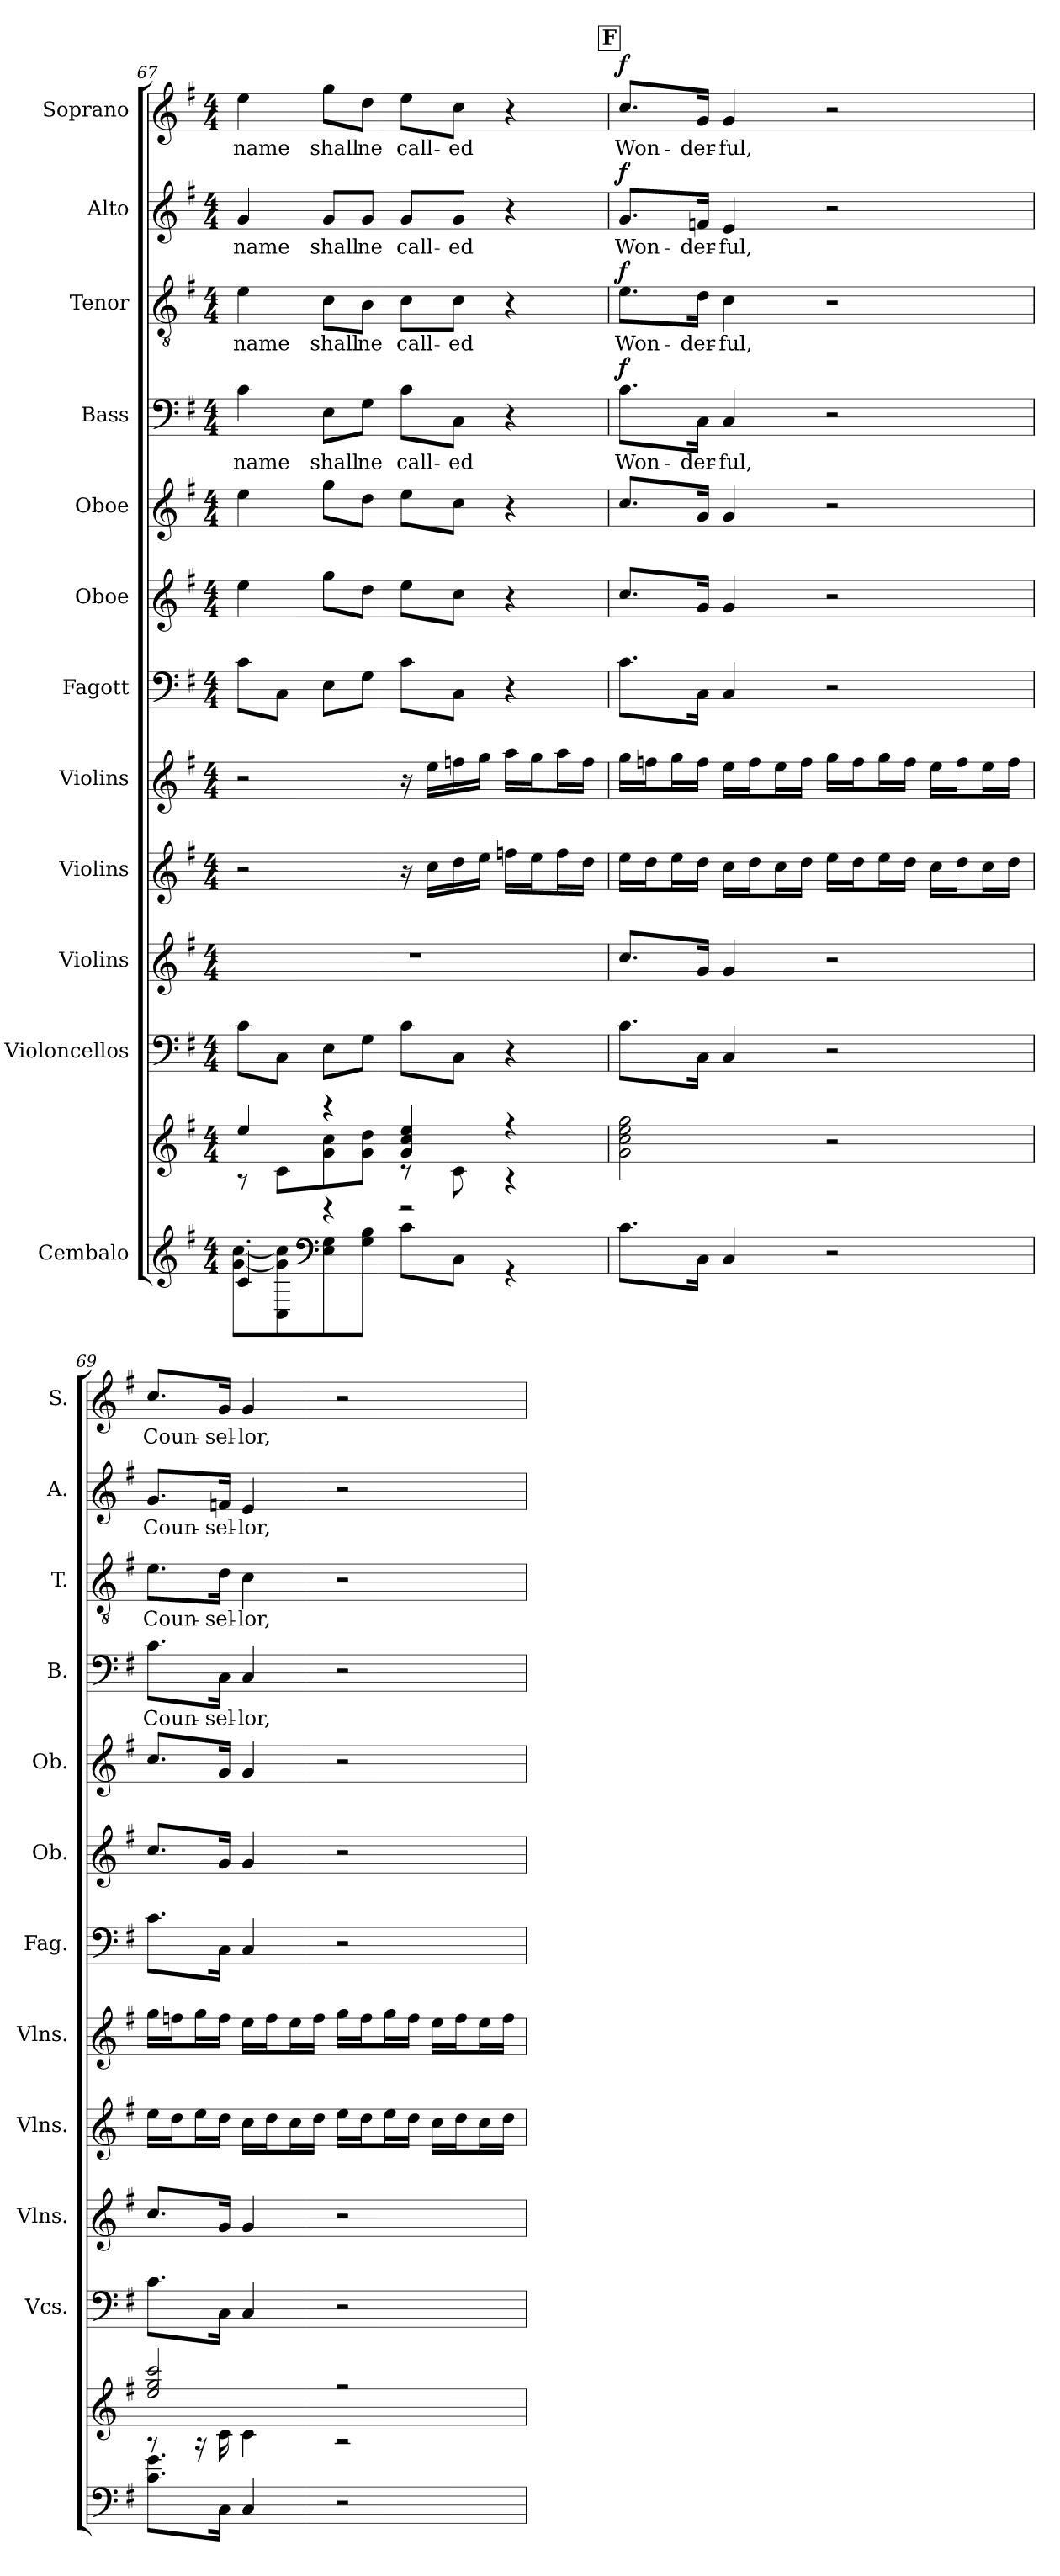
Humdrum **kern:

**kern	**kern	**kern	**kern	**kern	**kern	**kern	**kern	**kern	**kern	**text	**dynam	**kern	**text	**dynam	**kern	**text	**dynam	**kern	**text	**dynam
*part12	*part12	*part11	*part10	*part9	*part8	*part7	*part6	*part5	*part4	*part4	*part4	*part3	*part3	*part3	*part2	*part2	*part2	*part1	*part1	*part1
*staff13	*staff12	*staff11	*staff10	*staff9	*staff8	*staff7	*staff6	*staff5	*staff4	*staff4	*staff4	*staff3	*staff3	*staff3	*staff2	*staff2	*staff2	*staff1	*staff1	*staff1
*I"Cembalo	*	*I"Violoncellos	*I"Violins	*I"Violins	*I"Violins	*I"Fagott	*I"Oboe	*I"Oboe	*I"Bass	*	*	*I"Tenor	*	*	*I"Alto	*	*	*I"Soprano	*	*
*	*	*I'Vcs.	*I'Vlns.	*I'Vlns.	*I'Vlns.	*I'Fag.	*I'Ob.	*I'Ob.	*I'B.	*	*	*I'T.	*	*	*I'A.	*	*	*I'S.	*	*
!!LO:PB:g=z
*clefG2	*clefG2	*clefF4	*clefG2	*clefG2	*clefG2	*clefF4	*clefG2	*clefG2	*clefF4	*	*	*clefGv2	*	*	*clefG2	*	*	*clefG2	*	*
*k[f#]	*k[f#]	*k[f#]	*k[f#]	*k[f#]	*k[f#]	*k[f#]	*k[f#]	*k[f#]	*k[f#]	*	*	*k[f#]	*	*	*k[f#]	*	*	*k[f#]	*	*
*M4/4	*M4/4	*M4/4	*M4/4	*M4/4	*M4/4	*M4/4	*M4/4	*M4/4	*M4/4	*	*	*M4/4	*	*	*M4/4	*	*	*M4/4	*	*
=67	=67	=67	=67	=67	=67	=67	=67	=67	=67	=67	=67	=67	=67	=67	=67	=67	=67	=67	=67	=67
*^	*^	*	*	*	*	*	*	*	*	*	*	*	*	*	*	*	*	*	*	*
!	!	!	!	!	!	!	!	!	!	!	!	!LO:LY:b	!	!	!LO:LY:b	!	!	!LO:LY:b	!	!	!LO:LY:b	!
4c'/	[8g\ [8cc\L	4ee/	8r	8c\L	1r	2r	2r	8c\L	4ee\	4ee\	4c\	name	.	4e\	name	.	4g/	name	.	4ee\	name	.
.	8C\ 8g\] 8cc\]	.	8c\L	8C\J	.	.	.	8C\J	.	.	.	.	.	.	.	.	.	.	.	.	.	.
*clefF4	*	*	*	*	*	*	*	*	*	*	*	*	*	*	*	*	*	*	*	*	*	*
!	!	!	!	!	!	!	!	!	!	!	!	!LO:LY:b	!	!	!LO:LY:b	!	!	!LO:LY:b	!	!	!LO:LY:b	!
4r	8E\ 8G\	4r	8g\ 8cc\	8E\L	.	.	.	8E\L	8gg\L	8gg\L	8E\L	shall	.	8c\L	shall	.	8g/L	shall	.	8gg\L	shall	.
!	!	!	!	!	!	!	!	!	!	!	!	!LO:LY:b	!	!	!LO:LY:b	!	!	!LO:LY:b	!	!	!LO:LY:b	!
.	8G\ 8B\J	.	8g\ 8dd\J	8G\J	.	.	.	8G\J	8dd\J	8dd\J	8G\J	ne	.	8B\J	ne	.	8g/J	ne	.	8dd\J	ne	.
!	!	!	!	!	!	!	!	!	!	!	!	!LO:LY:b	!	!	!LO:LY:b	!	!	!LO:LY:b	!	!	!LO:LY:b	!
2r	8c\L	4g/ 4cc/ 4ee/	8r	8c\L	.	16r	16r	8c\L	8ee\L	8ee\L	8c\L	call-	.	8c\L	call-	.	8g/L	call-	.	8ee\L	call-	.
.	.	.	.	.	.	16cc\LL	16ee\LL	.	.	.	.	.	.	.	.	.	.	.	.	.	.	.
!	!	!	!	!	!	!	!	!	!	!	!	!LO:LY:b	!	!	!LO:LY:b	!	!	!LO:LY:b	!	!	!LO:LY:b	!
.	8C\J	.	8c\	8C\J	.	16dd\	16ffn\	8C\J	8cc\J	8cc\J	8C\J	-ed	.	8c\J	-ed	.	8g/J	-ed	.	8cc\J	-ed	.
.	.	.	.	.	.	16ee\JJ	16gg\JJ	.	.	.	.	.	.	.	.	.	.	.	.	.	.	.
.	4r	4r	4r	4r	.	16ffn\LL	16aa\LL	4r	4r	4r	4r	.	.	4r	.	.	4r	.	.	4r	.	.
.	.	.	.	.	.	16ee\J	16gg\J	.	.	.	.	.	.	.	.	.	.	.	.	.	.	.
.	.	.	.	.	.	16ff\L	16aa\L	.	.	.	.	.	.	.	.	.	.	.	.	.	.	.
.	.	.	.	.	.	16dd\JJ	16ff\JJ	.	.	.	.	.	.	.	.	.	.	.	.	.	.	.
*v	*v	*	*	*	*	*	*	*	*	*	*	*	*	*	*	*	*	*	*	*	*	*
*	*v	*v	*	*	*	*	*	*	*	*	*	*	*	*	*	*	*	*	*	*	*
!!LO:REH:place=s1:a:B:fs=14:t=F
=68	=68	=68	=68	=68	=68	=68	=68	=68	=68	=68	=68	=68	=68	=68	=68	=68	=68	=68	=68	=68
!	!	!	!	!	!	!	!	!	!	!LO:LY:b	!LO:DY:a	!	!LO:LY:b	!LO:DY:a	!	!LO:LY:b	!LO:DY:a	!	!LO:LY:b	!LO:DY:a
8.c\L	2g\ 2cc\ 2ee\ 2gg\	8.c\L	8.cc/L	16ee\LL	16gg\LL	8.c\L	8.cc/L	8.cc/L	8.c\L	Won-	f	8.e\L	Won-	f	8.g/L	Won-	f	8.cc/L	Won-	f
.	.	.	.	16dd\J	16ffn\J	.	.	.	.	.	.	.	.	.	.	.	.	.	.	.
.	.	.	.	16ee\L	16gg\L	.	.	.	.	.	.	.	.	.	.	.	.	.	.	.
!	!	!	!	!	!	!	!	!	!	!LO:LY:b	!	!	!LO:LY:b	!	!	!LO:LY:b	!	!	!LO:LY:b	!
16C\Jk	.	16C\Jk	16g/Jk	16dd\JJ	16ff\JJ	16C\Jk	16g/Jk	16g/Jk	16C\Jk	-der-	.	16d\Jk	-der-	.	16fn/Jk	-der-	.	16g/Jk	-der-	.
!	!	!	!	!	!	!	!	!	!	!LO:LY:b	!	!	!LO:LY:b	!	!	!LO:LY:b	!	!	!LO:LY:b	!
4C/	.	4C/	4g/	16cc\LL	16ee\LL	4C/	4g/	4g/	4C/	-ful,	.	4c\	-ful,	.	4e/	-ful,	.	4g/	-ful,	.
.	.	.	.	16dd\J	16ff\J	.	.	.	.	.	.	.	.	.	.	.	.	.	.	.
.	.	.	.	16cc\L	16ee\L	.	.	.	.	.	.	.	.	.	.	.	.	.	.	.
.	.	.	.	16dd\JJ	16ff\JJ	.	.	.	.	.	.	.	.	.	.	.	.	.	.	.
2r	2r	2r	2r	16ee\LL	16gg\LL	2r	2r	2r	2r	.	.	2r	.	.	2r	.	.	2r	.	.
.	.	.	.	16dd\J	16ff\J	.	.	.	.	.	.	.	.	.	.	.	.	.	.	.
.	.	.	.	16ee\L	16gg\L	.	.	.	.	.	.	.	.	.	.	.	.	.	.	.
.	.	.	.	16dd\JJ	16ff\JJ	.	.	.	.	.	.	.	.	.	.	.	.	.	.	.
.	.	.	.	16cc\LL	16ee\LL	.	.	.	.	.	.	.	.	.	.	.	.	.	.	.
.	.	.	.	16dd\J	16ff\J	.	.	.	.	.	.	.	.	.	.	.	.	.	.	.
.	.	.	.	16cc\L	16ee\L	.	.	.	.	.	.	.	.	.	.	.	.	.	.	.
.	.	.	.	16dd\JJ	16ff\JJ	.	.	.	.	.	.	.	.	.	.	.	.	.	.	.
=69	=69	=69	=69	=69	=69	=69	=69	=69	=69	=69	=69	=69	=69	=69	=69	=69	=69	=69	=69	=69
*	*^	*	*	*	*	*	*	*	*	*	*	*	*	*	*	*	*	*	*	*
!	!	!	!	!	!	!	!	!	!	!	!LO:LY:b	!	!	!LO:LY:b	!	!	!LO:LY:b	!	!	!LO:LY:b	!
8.c\ 8.g\L	2ee/ 2gg/ 2ccc/	8r	8.c\L	8.cc/L	16ee\LL	16gg\LL	8.c\L	8.cc/L	8.cc/L	8.c\L	Coun-	.	8.e\L	Coun-	.	8.g/L	Coun-	.	8.cc/L	Coun-	.
.	.	.	.	.	16dd\J	16ffn\J	.	.	.	.	.	.	.	.	.	.	.	.	.	.	.
.	.	16r	.	.	16ee\L	16gg\L	.	.	.	.	.	.	.	.	.	.	.	.	.	.	.
!	!	!	!	!	!	!	!	!	!	!	!LO:LY:b	!	!	!LO:LY:b	!	!	!LO:LY:b	!	!	!LO:LY:b	!
16C\Jk	.	16c\	16C\Jk	16g/Jk	16dd\JJ	16ff\JJ	16C\Jk	16g/Jk	16g/Jk	16C\Jk	-sel-	.	16d\Jk	-sel-	.	16fn/Jk	-sel-	.	16g/Jk	-sel-	.
!	!	!	!	!	!	!	!	!	!	!	!LO:LY:b	!	!	!LO:LY:b	!	!	!LO:LY:b	!	!	!LO:LY:b	!
4C/	.	4c\	4C/	4g/	16cc\LL	16ee\LL	4C/	4g/	4g/	4C/	-lor,	.	4c\	-lor,	.	4e/	-lor,	.	4g/	-lor,	.
.	.	.	.	.	16dd\J	16ff\J	.	.	.	.	.	.	.	.	.	.	.	.	.	.	.
.	.	.	.	.	16cc\L	16ee\L	.	.	.	.	.	.	.	.	.	.	.	.	.	.	.
.	.	.	.	.	16dd\JJ	16ff\JJ	.	.	.	.	.	.	.	.	.	.	.	.	.	.	.
2r	2r	2r	2r	2r	16ee\LL	16gg\LL	2r	2r	2r	2r	.	.	2r	.	.	2r	.	.	2r	.	.
.	.	.	.	.	16dd\J	16ff\J	.	.	.	.	.	.	.	.	.	.	.	.	.	.	.
.	.	.	.	.	16ee\L	16gg\L	.	.	.	.	.	.	.	.	.	.	.	.	.	.	.
.	.	.	.	.	16dd\JJ	16ff\JJ	.	.	.	.	.	.	.	.	.	.	.	.	.	.	.
.	.	.	.	.	16cc\LL	16ee\LL	.	.	.	.	.	.	.	.	.	.	.	.	.	.	.
.	.	.	.	.	16dd\J	16ff\J	.	.	.	.	.	.	.	.	.	.	.	.	.	.	.
.	.	.	.	.	16cc\L	16ee\L	.	.	.	.	.	.	.	.	.	.	.	.	.	.	.
.	.	.	.	.	16dd\JJ	16ff\JJ	.	.	.	.	.	.	.	.	.	.	.	.	.	.	.
*	*v	*v	*	*	*	*	*	*	*	*	*	*	*	*	*	*	*	*	*	*	*
=	=	=	=	=	=	=	=	=	=	=	=	=	=	=	=	=	=	=	=	=
*-	*-	*-	*-	*-	*-	*-	*-	*-	*-	*-	*-	*-	*-	*-	*-	*-	*-	*-	*-	*-
